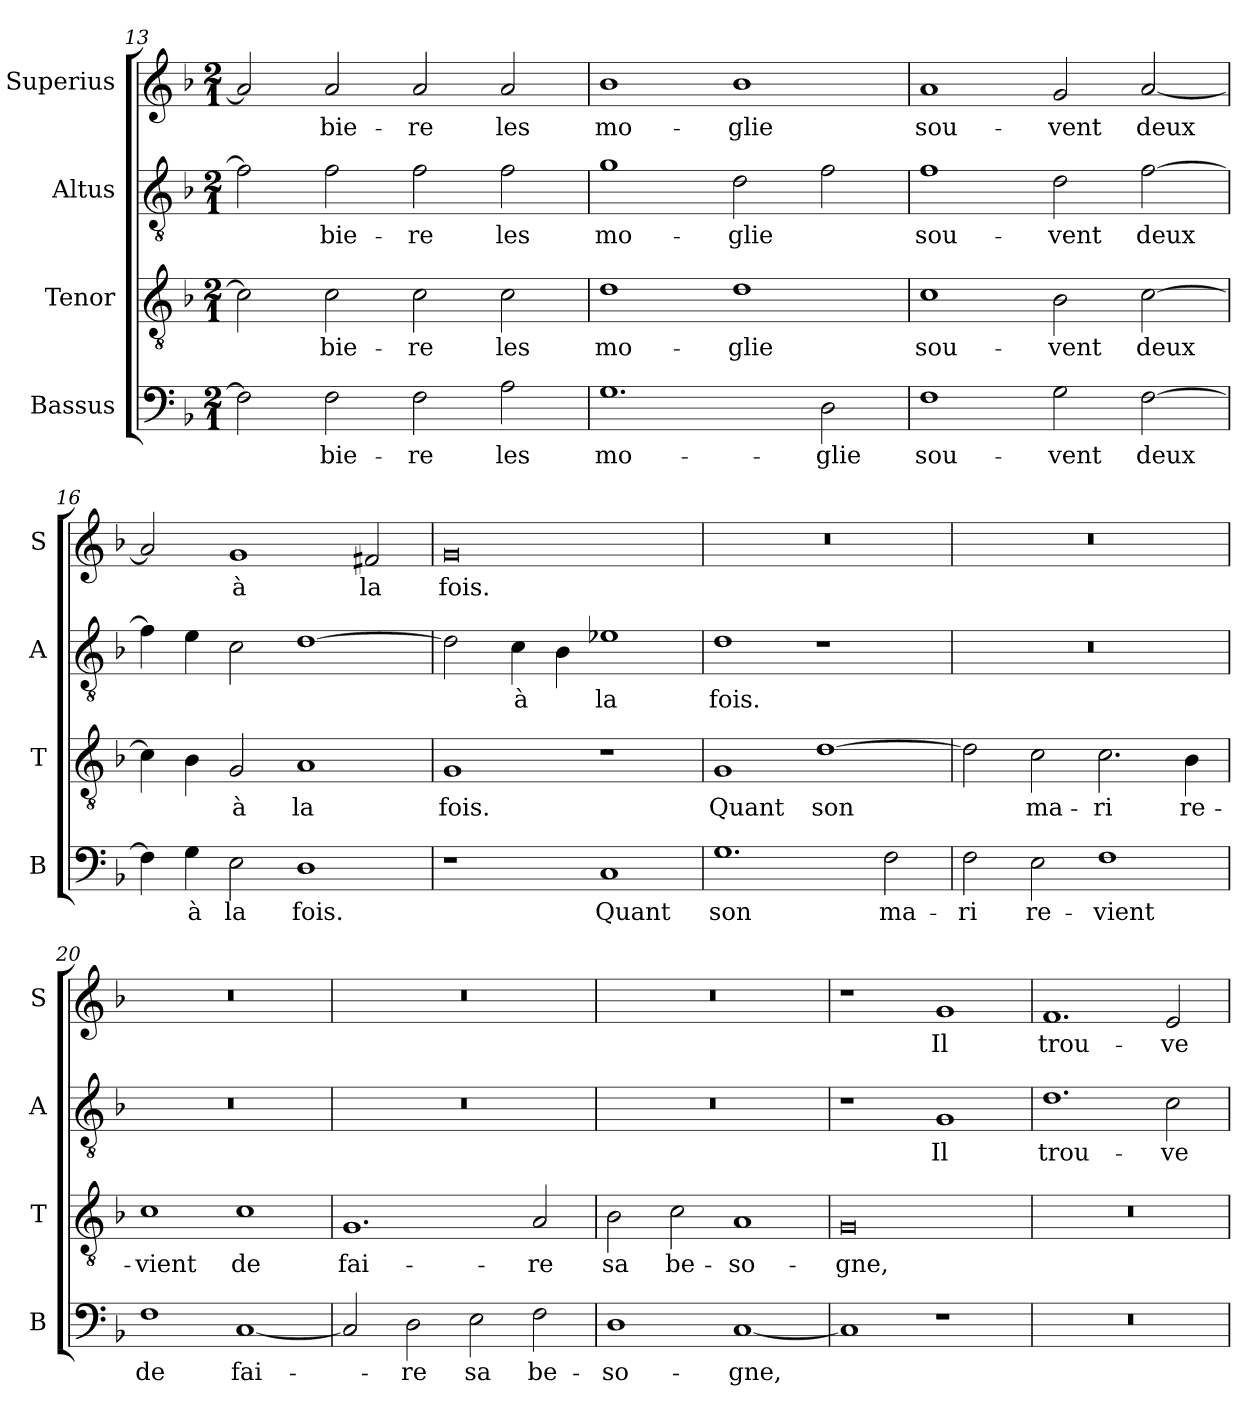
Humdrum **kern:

**kern	**text	**kern	**text	**kern	**text	**kern	**text
*part4	*part4	*part3	*part3	*part2	*part2	*part1	*part1
*staff4	*staff4	*staff3	*staff3	*staff2	*staff2	*staff1	*staff1
*I"Bassus	*	*I"Tenor	*	*I"Altus	*	*I"Superius	*
*I'B	*	*I'T	*	*I'A	*	*I'S	*
*clefF4	*	*clefGv2	*	*clefGv2	*	*clefG2	*
*k[b-]	*	*k[b-]	*	*k[b-]	*	*k[b-]	*
*M2/1	*	*M2/1	*	*M2/1	*	*M2/1	*
=13	=13	=13	=13	=13	=13	=13	=13
2F]	.	2c]	.	2f]	.	2a]	.
2F	-bie-	2c	-bie-	2f	-bie-	2a	-bie-
2F	-re	2c	-re	2f	-re	2a	-re
2A	les	2c	les	2f	les	2a	les
=14	=14	=14	=14	=14	=14	=14	=14
1.G	mo-	1d	mo-	1g	mo-	1b-	mo-
.	.	1d	-glie	2d	-glie	1b-	-glie
2D	-glie	.	.	2f	.	.	.
=15	=15	=15	=15	=15	=15	=15	=15
1F	sou-	1c	sou-	1f	sou-	1a	sou-
2G	-vent	2B-	-vent	2d	-vent	2g	-vent
[2F	deux	[2c	deux	[2f	deux	[2a	deux
=16	=16	=16	=16	=16	=16	=16	=16
4F]	.	4c]	.	4f]	.	2a]	.
4G	à	4B-	.	4e	.	.	.
2E	la	2G	à	2c	.	1g	à
1D	fois.	1A	la	[1d	.	.	.
.	.	.	.	.	.	2f#X	la
=17	=17	=17	=17	=17	=17	=17	=17
1r	.	1G	fois.	2d]	.	0g	fois.
.	.	.	.	4c	à	.	.
.	.	.	.	4B-	.	.	.
1C	Quant	1r	.	1e-X	la	.	.
=18	=18	=18	=18	=18	=18	=18	=18
1.G	son	1G	Quant	1d	fois.	0r	.
.	.	[1d	son	1r	.	.	.
2F	ma-	.	.	.	.	.	.
=19	=19	=19	=19	=19	=19	=19	=19
2F	-ri	2d]	.	0r	.	0r	.
2E	re-	2c	ma-	.	.	.	.
1F	-vient	2.c	-ri	.	.	.	.
.	.	4B-	re-	.	.	.	.
=20	=20	=20	=20	=20	=20	=20	=20
1F	de	1c	-vient	0r	.	0r	.
[1C	fai-	1c	de	.	.	.	.
=21	=21	=21	=21	=21	=21	=21	=21
2C]	.	1.G	fai-	0r	.	0r	.
2D	-re	.	.	.	.	.	.
2E	sa	.	.	.	.	.	.
2F	be-	2A	-re	.	.	.	.
=22	=22	=22	=22	=22	=22	=22	=22
1D	-so-	2B-	sa	0r	.	0r	.
.	.	2c	be-	.	.	.	.
[1C	-gne,	1A	-so-	.	.	.	.
=23	=23	=23	=23	=23	=23	=23	=23
1C]	.	0G	-gne,	1r	.	1r	.
1r	.	.	.	1G	Il	1g	Il
=24	=24	=24	=24	=24	=24	=24	=24
0r	.	0r	.	1.d	trou-	1.f	trou-
.	.	.	.	2c	-ve	2e	-ve
=	=	=	=	=	=	=	=
*-	*-	*-	*-	*-	*-	*-	*-
